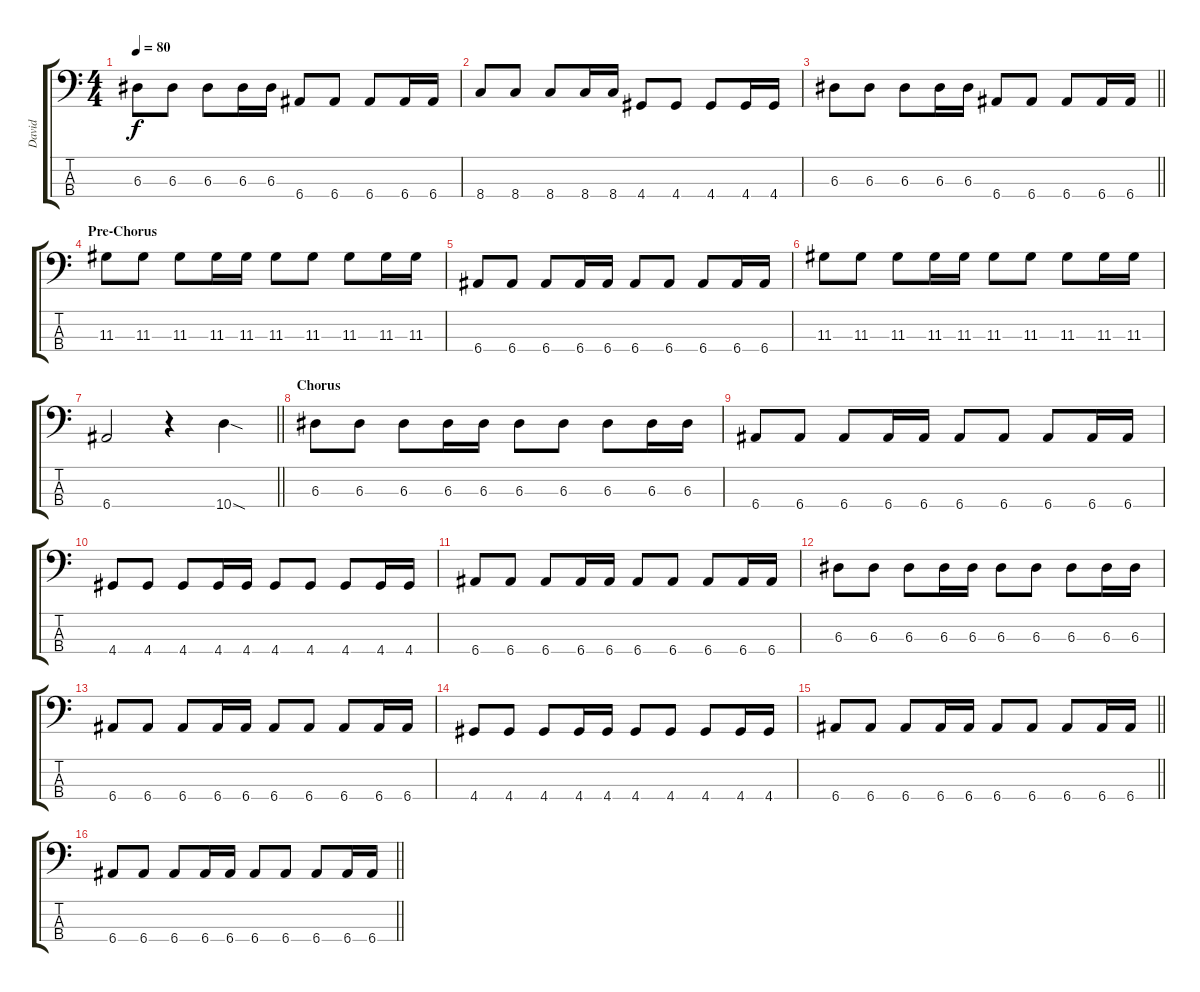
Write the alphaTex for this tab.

\track ("David" "David") {instrument electricbassfinger}
\staff {score tabs}
\tuning (G2 D2 A1 E1) {hide}
\ts (4 4)
\tempo 80
\clef f4
\ks c
6.3.8{dy f} 6.3.8 6.3.8 6.3.16 6.3.16 6.4.8 6.4.8 6.4.8 6.4.16 6.4.16 |
8.4.8 8.4.8 8.4.8 8.4.16 8.4.16 4.4.8 4.4.8 4.4.8 4.4.16 4.4.16 |
\barLineRight lightlight
6.3.8 6.3.8 6.3.8 6.3.16 6.3.16 6.4.8 6.4.8 6.4.8 6.4.16 6.4.16 |
\section ("" "Pre-Chorus")
11.3.8 11.3.8 11.3.8 11.3.16 11.3.16 11.3.8 11.3.8 11.3.8 11.3.16 11.3.16 |
6.4.8 6.4.8 6.4.8 6.4.16 6.4.16 6.4.8 6.4.8 6.4.8 6.4.16 6.4.16 |
11.3.8 11.3.8 11.3.8 11.3.16 11.3.16 11.3.8 11.3.8 11.3.8 11.3.16 11.3.16 |
\barLineRight lightlight
6.4.2 r.4 10.4{sod}.4 |
\section ("" "Chorus")
6.3.8 6.3.8 6.3.8 6.3.16 6.3.16 6.3.8 6.3.8 6.3.8 6.3.16 6.3.16 |
6.4.8 6.4.8 6.4.8 6.4.16 6.4.16 6.4.8 6.4.8 6.4.8 6.4.16 6.4.16 |
4.4.8 4.4.8 4.4.8 4.4.16 4.4.16 4.4.8 4.4.8 4.4.8 4.4.16 4.4.16 |
6.4.8 6.4.8 6.4.8 6.4.16 6.4.16 6.4.8 6.4.8 6.4.8 6.4.16 6.4.16 |
6.3.8 6.3.8 6.3.8 6.3.16 6.3.16 6.3.8 6.3.8 6.3.8 6.3.16 6.3.16 |
6.4.8 6.4.8 6.4.8 6.4.16 6.4.16 6.4.8 6.4.8 6.4.8 6.4.16 6.4.16 |
4.4.8 4.4.8 4.4.8 4.4.16 4.4.16 4.4.8 4.4.8 4.4.8 4.4.16 4.4.16 |
\barLineRight lightlight
6.4.8 6.4.8 6.4.8 6.4.16 6.4.16 6.4.8 6.4.8 6.4.8 6.4.16 6.4.16 |
\barLineRight lightlight
6.4.8 6.4.8 6.4.8 6.4.16 6.4.16 6.4.8 6.4.8 6.4.8 6.4.16 6.4.16
